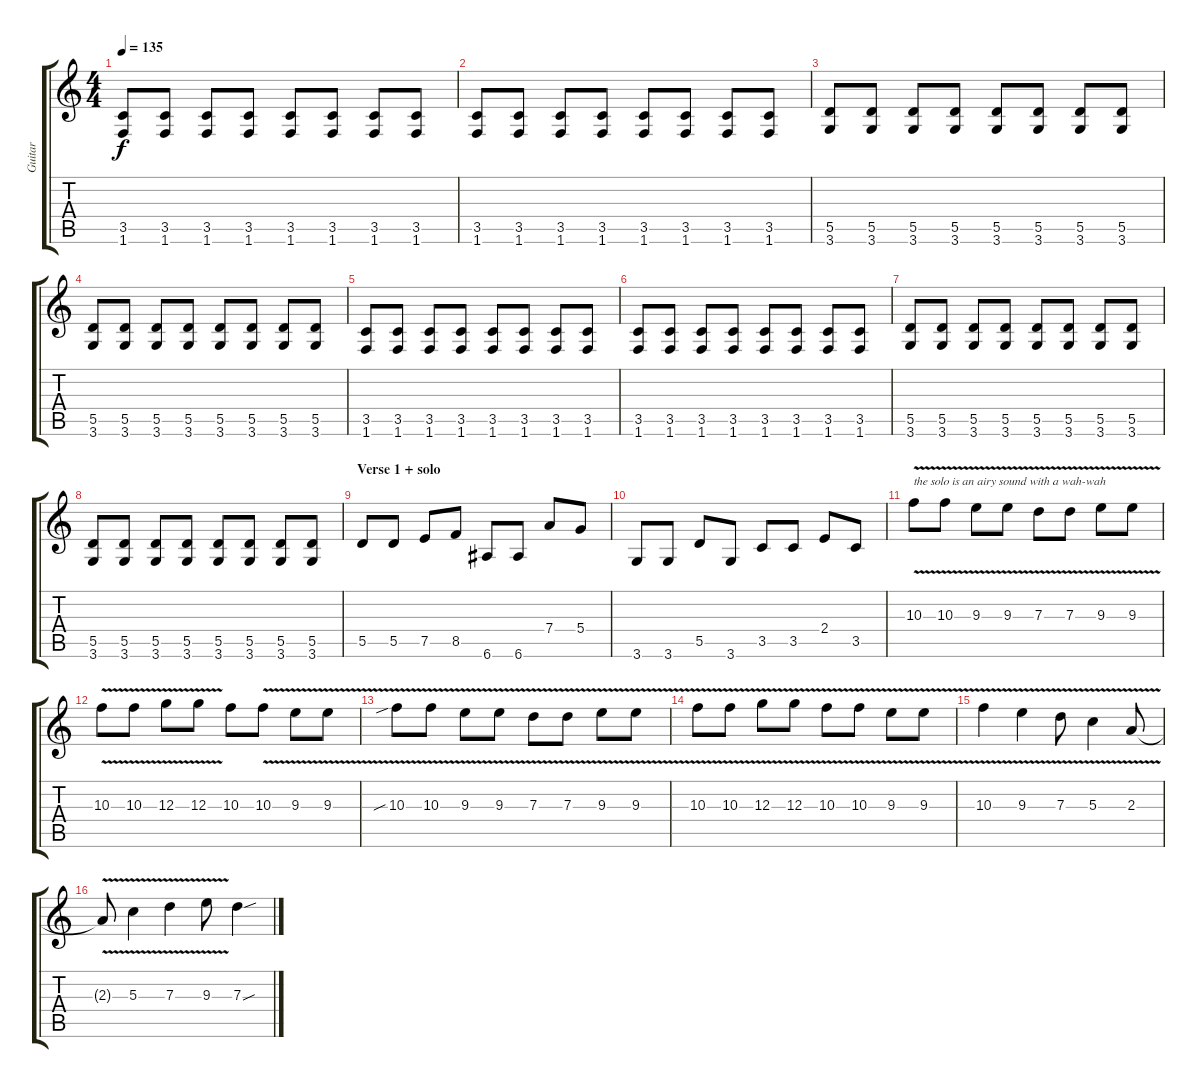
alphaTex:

\track ("Guitar" "Guitar") {instrument distortionguitar}
\staff {score tabs}
\tuning (E4 B3 G3 D3 A2 E2) {hide}
\ts (4 4)
\tempo 135
\clef g2
\ks c
(3.5 1.6).8{dy f} (3.5 1.6).8 (3.5 1.6).8 (3.5 1.6).8 (3.5 1.6).8 (3.5 1.6).8 (3.5 1.6).8 (3.5 1.6).8 |
(3.5 1.6).8 (3.5 1.6).8 (3.5 1.6).8 (3.5 1.6).8 (3.5 1.6).8 (3.5 1.6).8 (3.5 1.6).8 (3.5 1.6).8 |
(5.5 3.6).8 (5.5 3.6).8 (5.5 3.6).8 (5.5 3.6).8 (5.5 3.6).8 (5.5 3.6).8 (5.5 3.6).8 (5.5 3.6).8 |
(5.5 3.6).8 (5.5 3.6).8 (5.5 3.6).8 (5.5 3.6).8 (5.5 3.6).8 (5.5 3.6).8 (5.5 3.6).8 (5.5 3.6).8 |
(3.5 1.6).8 (3.5 1.6).8 (3.5 1.6).8 (3.5 1.6).8 (3.5 1.6).8 (3.5 1.6).8 (3.5 1.6).8 (3.5 1.6).8 |
(3.5 1.6).8 (3.5 1.6).8 (3.5 1.6).8 (3.5 1.6).8 (3.5 1.6).8 (3.5 1.6).8 (3.5 1.6).8 (3.5 1.6).8 |
(5.5 3.6).8 (5.5 3.6).8 (5.5 3.6).8 (5.5 3.6).8 (5.5 3.6).8 (5.5 3.6).8 (5.5 3.6).8 (5.5 3.6).8 |
(5.5 3.6).8 (5.5 3.6).8 (5.5 3.6).8 (5.5 3.6).8 (5.5 3.6).8 (5.5 3.6).8 (5.5 3.6).8 (5.5 3.6).8 |
\section ("" "Verse 1 + solo")
5.5.8 5.5.8 7.5.8 8.5.8 6.6.8 6.6.8 7.4.8 5.4.8 |
3.6.8 3.6.8 5.5.8 3.6.8 3.5.8 3.5.8 2.4.8 3.5.8 |
10.3{v}.8{txt "the solo is an airy sound with a wah-wah"} 10.3{v}.8 9.3{v}.8 9.3{v}.8 7.3{v}.8 7.3{v}.8 9.3{v}.8 9.3{v}.8 |
10.3{v}.8 10.3{v}.8 12.3{v}.8 12.3{v}.8 10.3.8 10.3{v}.8 9.3{v}.8 9.3{v}.8 |
10.3{v sib}.8 10.3{v}.8 9.3{v}.8 9.3{v}.8 7.3{v}.8 7.3{v}.8 9.3{v}.8 9.3{v}.8 |
10.3{v}.8 10.3{v}.8 12.3{v}.8 12.3{v}.8 10.3{v}.8 10.3{v}.8 9.3{v}.8 9.3{v}.8 |
10.3{v}.4 9.3{v}.4 7.3{v}.8 5.3{v}.4 2.3{v}.8 |
2.3{t}.8 5.3{v}.4 7.3{v}.4 9.3{v}.8 7.3{sou}.4
